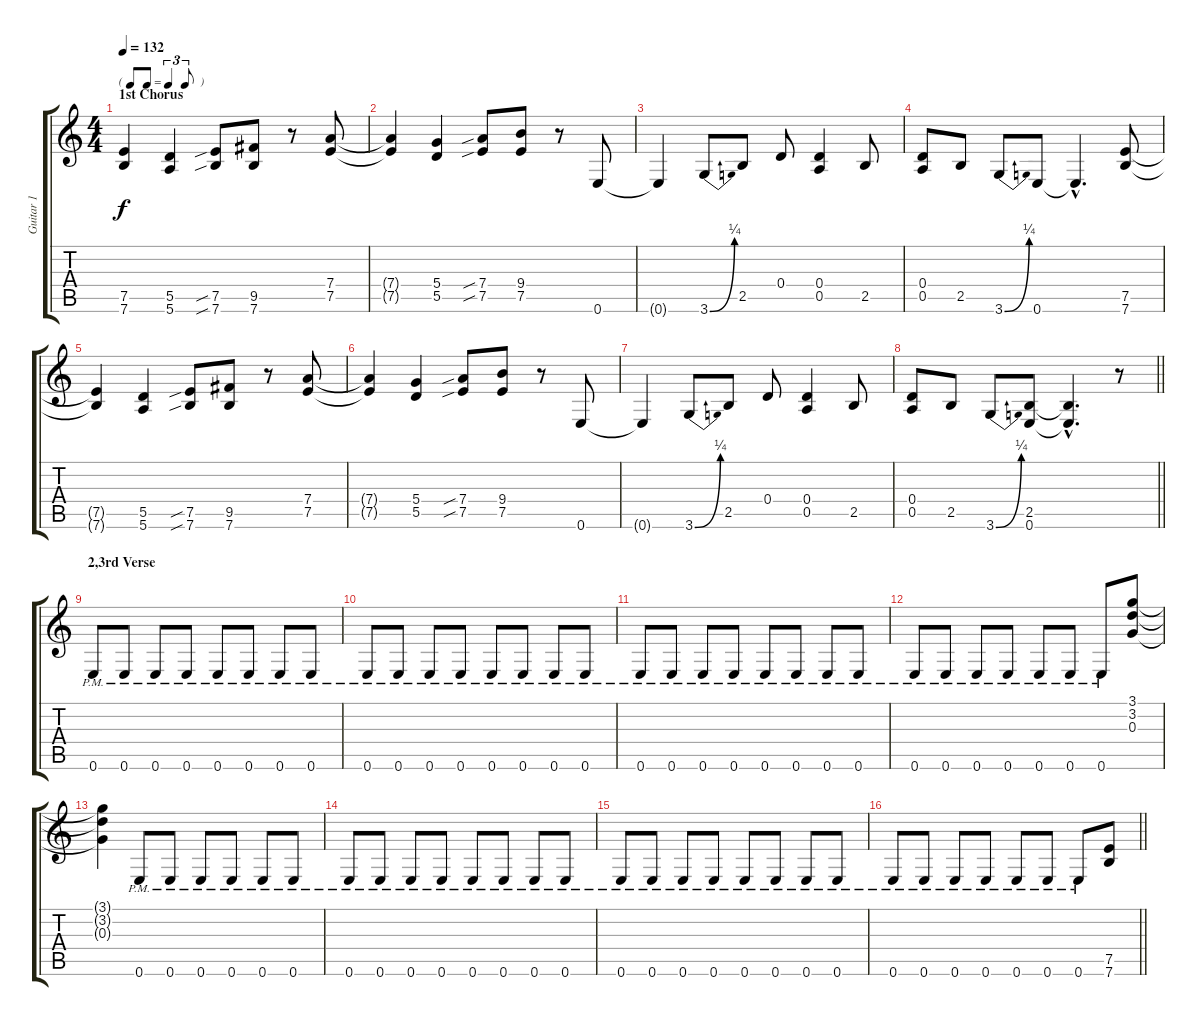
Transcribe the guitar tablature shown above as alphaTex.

\track ("Guitar 1" "Guitar 1") {instrument overdrivenguitar}
\staff {score tabs}
\tuning (E4 B3 G3 D3 A2 E2) {hide}
\ts (4 4)
\tf triplet8th
\section ("" "1st Chorus")
\tempo 132
\clef g2
\ks c
(7.5{t} 7.6{t}).4{dy f} (5.5 5.6).4 (7.5{sib} 7.6{sib}).8 (9.5 7.6).8 r.8 (7.4 7.5).8 |
(7.4{t} 7.5{t}).4 (5.4 5.5).4 (7.4{sib} 7.5{sib}).8 (9.4 7.5).8 r.8 0.6.8 |
0.6{t}.4 3.6{be (bend 0 0 60 1)}.8 2.5.8 0.4.8 (0.4 0.5).4 2.5.8 |
(0.4 0.5).8 2.5.8 3.6{be (bend 0 0 60 1)}.8 0.6.8 0.6{hac t}.4{d} (7.5 7.6).8 |
(7.5{t} 7.6{t}).4 (5.5 5.6).4 (7.5{sib} 7.6{sib}).8 (9.5 7.6).8 r.8 (7.4 7.5).8 |
(7.4{t} 7.5{t}).4 (5.4 5.5).4 (7.4{sib} 7.5{sib}).8 (9.4 7.5).8 r.8 0.6.8 |
0.6{t}.4 3.6{be (bend 0 0 60 1)}.8 2.5.8 0.4.8 (0.4 0.5).4 2.5.8 |
\barLineRight lightlight
(0.4 0.5).8 2.5.8 3.6{be (bend 0 0 60 1)}.8 (2.5 0.6).8 (2.5{hac t} 0.6{hac t}).4{d} r.8 |
\section ("" "2,3rd Verse")
0.6{pm}.8 0.6{pm}.8 0.6{pm}.8 0.6{pm}.8 0.6{pm}.8 0.6{pm}.8 0.6{pm}.8 0.6{pm}.8 |
0.6{pm}.8 0.6{pm}.8 0.6{pm}.8 0.6{pm}.8 0.6{pm}.8 0.6{pm}.8 0.6{pm}.8 0.6{pm}.8 |
0.6{pm}.8 0.6{pm}.8 0.6{pm}.8 0.6{pm}.8 0.6{pm}.8 0.6{pm}.8 0.6{pm}.8 0.6{pm}.8 |
0.6{pm}.8 0.6{pm}.8 0.6{pm}.8 0.6{pm}.8 0.6{pm}.8 0.6{pm}.8 0.6{pm}.8 (3.1 3.2 0.3).8 |
(3.1{t} 3.2{t} 0.3{t}).4 0.6{pm}.8 0.6{pm}.8 0.6{pm}.8 0.6{pm}.8 0.6{pm}.8 0.6{pm}.8 |
0.6{pm}.8 0.6{pm}.8 0.6{pm}.8 0.6{pm}.8 0.6{pm}.8 0.6{pm}.8 0.6{pm}.8 0.6{pm}.8 |
0.6{pm}.8 0.6{pm}.8 0.6{pm}.8 0.6{pm}.8 0.6{pm}.8 0.6{pm}.8 0.6{pm}.8 0.6{pm}.8 |
\barLineRight lightlight
0.6{pm}.8 0.6{pm}.8 0.6{pm}.8 0.6{pm}.8 0.6{pm}.8 0.6{pm}.8 0.6{pm}.8 (7.5 7.6).8
